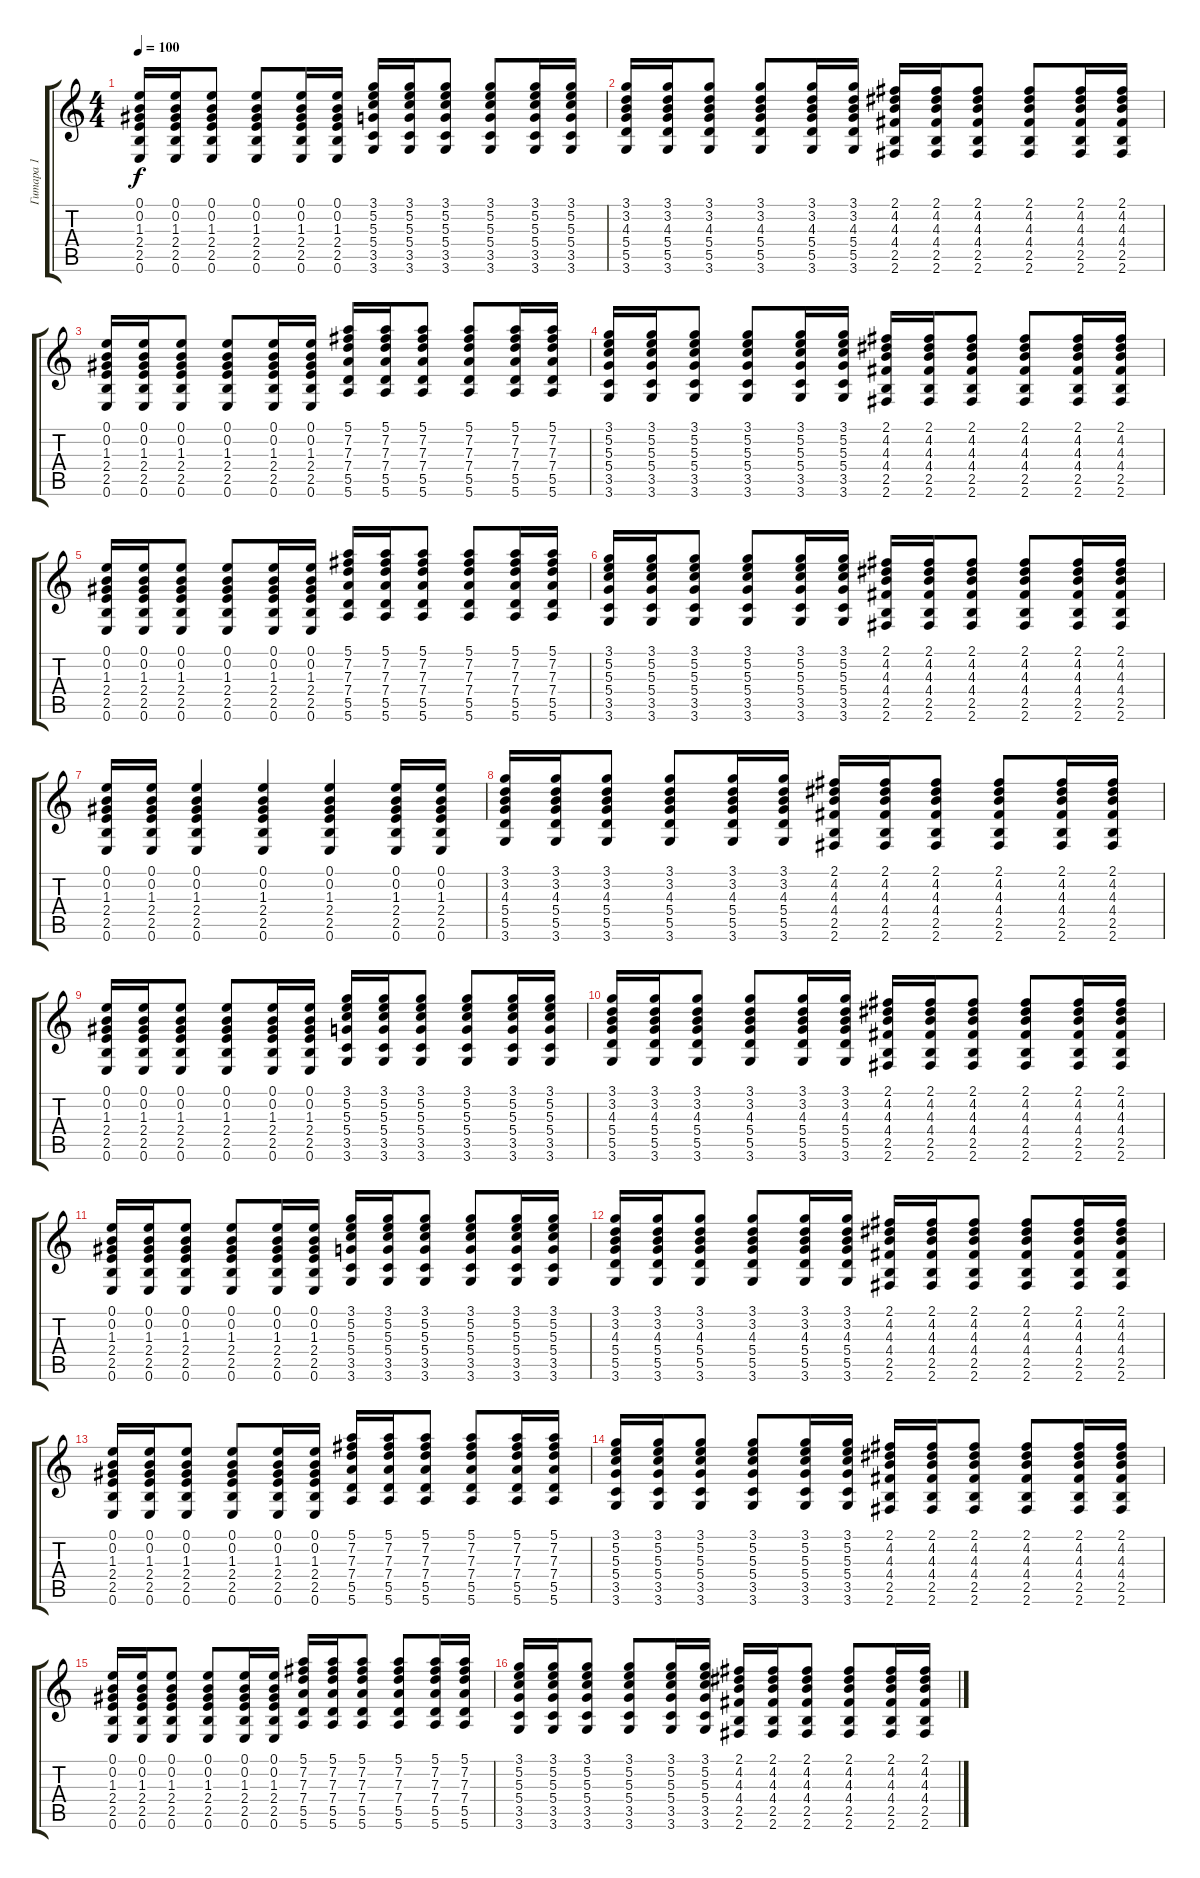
\track ("Гитара 1" "Гитара 1") {instrument electricguitarclean}
\staff {score tabs}
\tuning (E4 B3 G3 D3 A2 E2) {hide}
\ts (4 4)
\tempo 100
\clef g2
\ks c
(0.1 0.2 1.3 2.4 2.5 0.6).16{dy f} (0.1 0.2 1.3 2.4 2.5 0.6).16 (0.1 0.2 1.3 2.4 2.5 0.6).8 (0.1 0.2 1.3 2.4 2.5 0.6).8 (0.1 0.2 1.3 2.4 2.5 0.6).16 (0.1 0.2 1.3 2.4 2.5 0.6).16 (3.1 5.2 5.3 5.4 3.5 3.6).16 (3.1 5.2 5.3 5.4 3.5 3.6).16 (3.1 5.2 5.3 5.4 3.5 3.6).8 (3.1 5.2 5.3 5.4 3.5 3.6).8 (3.1 5.2 5.3 5.4 3.5 3.6).16 (3.1 5.2 5.3 5.4 3.5 3.6).16 |
(3.1 3.2 4.3 5.4 5.5 3.6).16 (3.1 3.2 4.3 5.4 5.5 3.6).16 (3.1 3.2 4.3 5.4 5.5 3.6).8 (3.1 3.2 4.3 5.4 5.5 3.6).8 (3.1 3.2 4.3 5.4 5.5 3.6).16 (3.1 3.2 4.3 5.4 5.5 3.6).16 (2.1 4.2 4.3 4.4 2.5 2.6).16 (2.1 4.2 4.3 4.4 2.5 2.6).16 (2.1 4.2 4.3 4.4 2.5 2.6).8 (2.1 4.2 4.3 4.4 2.5 2.6).8 (2.1 4.2 4.3 4.4 2.5 2.6).16 (2.1 4.2 4.3 4.4 2.5 2.6).16 |
(0.1 0.2 1.3 2.4 2.5 0.6).16 (0.1 0.2 1.3 2.4 2.5 0.6).16 (0.1 0.2 1.3 2.4 2.5 0.6).8 (0.1 0.2 1.3 2.4 2.5 0.6).8 (0.1 0.2 1.3 2.4 2.5 0.6).16 (0.1 0.2 1.3 2.4 2.5 0.6).16 (5.1 7.2 7.3 7.4 5.5 5.6).16 (5.1 7.2 7.3 7.4 5.5 5.6).16 (5.1 7.2 7.3 7.4 5.5 5.6).8 (5.1 7.2 7.3 7.4 5.5 5.6).8 (5.1 7.2 7.3 7.4 5.5 5.6).16 (5.1 7.2 7.3 7.4 5.5 5.6).16 |
(3.1 5.2 5.3 5.4 3.5 3.6).16 (3.1 5.2 5.3 5.4 3.5 3.6).16 (3.1 5.2 5.3 5.4 3.5 3.6).8 (3.1 5.2 5.3 5.4 3.5 3.6).8 (3.1 5.2 5.3 5.4 3.5 3.6).16 (3.1 5.2 5.3 5.4 3.5 3.6).16 (2.1 4.2 4.3 4.4 2.5 2.6).16 (2.1 4.2 4.3 4.4 2.5 2.6).16 (2.1 4.2 4.3 4.4 2.5 2.6).8 (2.1 4.2 4.3 4.4 2.5 2.6).8 (2.1 4.2 4.3 4.4 2.5 2.6).16 (2.1 4.2 4.3 4.4 2.5 2.6).16 |
(0.1 0.2 1.3 2.4 2.5 0.6).16 (0.1 0.2 1.3 2.4 2.5 0.6).16 (0.1 0.2 1.3 2.4 2.5 0.6).8 (0.1 0.2 1.3 2.4 2.5 0.6).8 (0.1 0.2 1.3 2.4 2.5 0.6).16 (0.1 0.2 1.3 2.4 2.5 0.6).16 (5.1 7.2 7.3 7.4 5.5 5.6).16 (5.1 7.2 7.3 7.4 5.5 5.6).16 (5.1 7.2 7.3 7.4 5.5 5.6).8 (5.1 7.2 7.3 7.4 5.5 5.6).8 (5.1 7.2 7.3 7.4 5.5 5.6).16 (5.1 7.2 7.3 7.4 5.5 5.6).16 |
(3.1 5.2 5.3 5.4 3.5 3.6).16 (3.1 5.2 5.3 5.4 3.5 3.6).16 (3.1 5.2 5.3 5.4 3.5 3.6).8 (3.1 5.2 5.3 5.4 3.5 3.6).8 (3.1 5.2 5.3 5.4 3.5 3.6).16 (3.1 5.2 5.3 5.4 3.5 3.6).16 (2.1 4.2 4.3 4.4 2.5 2.6).16 (2.1 4.2 4.3 4.4 2.5 2.6).16 (2.1 4.2 4.3 4.4 2.5 2.6).8 (2.1 4.2 4.3 4.4 2.5 2.6).8 (2.1 4.2 4.3 4.4 2.5 2.6).16 (2.1 4.2 4.3 4.4 2.5 2.6).16 |
(0.1 0.2 1.3 2.4 2.5 0.6).16 (0.1 0.2 1.3 2.4 2.5 0.6).16 (0.1 0.2 1.3 2.4 2.5 0.6).4 (0.1 0.2 1.3 2.4 2.5 0.6).4 (0.1 0.2 1.3 2.4 2.5 0.6).4 (0.1 0.2 1.3 2.4 2.5 0.6).16 (0.1 0.2 1.3 2.4 2.5 0.6).16 |
(3.1 3.2 4.3 5.4 5.5 3.6).16 (3.1 3.2 4.3 5.4 5.5 3.6).16 (3.1 3.2 4.3 5.4 5.5 3.6).8 (3.1 3.2 4.3 5.4 5.5 3.6).8 (3.1 3.2 4.3 5.4 5.5 3.6).16 (3.1 3.2 4.3 5.4 5.5 3.6).16 (2.1 4.2 4.3 4.4 2.5 2.6).16 (2.1 4.2 4.3 4.4 2.5 2.6).16 (2.1 4.2 4.3 4.4 2.5 2.6).8 (2.1 4.2 4.3 4.4 2.5 2.6).8 (2.1 4.2 4.3 4.4 2.5 2.6).16 (2.1 4.2 4.3 4.4 2.5 2.6).16 |
(0.1 0.2 1.3 2.4 2.5 0.6).16 (0.1 0.2 1.3 2.4 2.5 0.6).16 (0.1 0.2 1.3 2.4 2.5 0.6).8 (0.1 0.2 1.3 2.4 2.5 0.6).8 (0.1 0.2 1.3 2.4 2.5 0.6).16 (0.1 0.2 1.3 2.4 2.5 0.6).16 (3.1 5.2 5.3 5.4 3.5 3.6).16 (3.1 5.2 5.3 5.4 3.5 3.6).16 (3.1 5.2 5.3 5.4 3.5 3.6).8 (3.1 5.2 5.3 5.4 3.5 3.6).8 (3.1 5.2 5.3 5.4 3.5 3.6).16 (3.1 5.2 5.3 5.4 3.5 3.6).16 |
(3.1 3.2 4.3 5.4 5.5 3.6).16 (3.1 3.2 4.3 5.4 5.5 3.6).16 (3.1 3.2 4.3 5.4 5.5 3.6).8 (3.1 3.2 4.3 5.4 5.5 3.6).8 (3.1 3.2 4.3 5.4 5.5 3.6).16 (3.1 3.2 4.3 5.4 5.5 3.6).16 (2.1 4.2 4.3 4.4 2.5 2.6).16 (2.1 4.2 4.3 4.4 2.5 2.6).16 (2.1 4.2 4.3 4.4 2.5 2.6).8 (2.1 4.2 4.3 4.4 2.5 2.6).8 (2.1 4.2 4.3 4.4 2.5 2.6).16 (2.1 4.2 4.3 4.4 2.5 2.6).16 |
(0.1 0.2 1.3 2.4 2.5 0.6).16 (0.1 0.2 1.3 2.4 2.5 0.6).16 (0.1 0.2 1.3 2.4 2.5 0.6).8 (0.1 0.2 1.3 2.4 2.5 0.6).8 (0.1 0.2 1.3 2.4 2.5 0.6).16 (0.1 0.2 1.3 2.4 2.5 0.6).16 (3.1 5.2 5.3 5.4 3.5 3.6).16 (3.1 5.2 5.3 5.4 3.5 3.6).16 (3.1 5.2 5.3 5.4 3.5 3.6).8 (3.1 5.2 5.3 5.4 3.5 3.6).8 (3.1 5.2 5.3 5.4 3.5 3.6).16 (3.1 5.2 5.3 5.4 3.5 3.6).16 |
(3.1 3.2 4.3 5.4 5.5 3.6).16 (3.1 3.2 4.3 5.4 5.5 3.6).16 (3.1 3.2 4.3 5.4 5.5 3.6).8 (3.1 3.2 4.3 5.4 5.5 3.6).8 (3.1 3.2 4.3 5.4 5.5 3.6).16 (3.1 3.2 4.3 5.4 5.5 3.6).16 (2.1 4.2 4.3 4.4 2.5 2.6).16 (2.1 4.2 4.3 4.4 2.5 2.6).16 (2.1 4.2 4.3 4.4 2.5 2.6).8 (2.1 4.2 4.3 4.4 2.5 2.6).8 (2.1 4.2 4.3 4.4 2.5 2.6).16 (2.1 4.2 4.3 4.4 2.5 2.6).16 |
(0.1 0.2 1.3 2.4 2.5 0.6).16 (0.1 0.2 1.3 2.4 2.5 0.6).16 (0.1 0.2 1.3 2.4 2.5 0.6).8 (0.1 0.2 1.3 2.4 2.5 0.6).8 (0.1 0.2 1.3 2.4 2.5 0.6).16 (0.1 0.2 1.3 2.4 2.5 0.6).16 (5.1 7.2 7.3 7.4 5.5 5.6).16 (5.1 7.2 7.3 7.4 5.5 5.6).16 (5.1 7.2 7.3 7.4 5.5 5.6).8 (5.1 7.2 7.3 7.4 5.5 5.6).8 (5.1 7.2 7.3 7.4 5.5 5.6).16 (5.1 7.2 7.3 7.4 5.5 5.6).16 |
(3.1 5.2 5.3 5.4 3.5 3.6).16 (3.1 5.2 5.3 5.4 3.5 3.6).16 (3.1 5.2 5.3 5.4 3.5 3.6).8 (3.1 5.2 5.3 5.4 3.5 3.6).8 (3.1 5.2 5.3 5.4 3.5 3.6).16 (3.1 5.2 5.3 5.4 3.5 3.6).16 (2.1 4.2 4.3 4.4 2.5 2.6).16 (2.1 4.2 4.3 4.4 2.5 2.6).16 (2.1 4.2 4.3 4.4 2.5 2.6).8 (2.1 4.2 4.3 4.4 2.5 2.6).8 (2.1 4.2 4.3 4.4 2.5 2.6).16 (2.1 4.2 4.3 4.4 2.5 2.6).16 |
(0.1 0.2 1.3 2.4 2.5 0.6).16 (0.1 0.2 1.3 2.4 2.5 0.6).16 (0.1 0.2 1.3 2.4 2.5 0.6).8 (0.1 0.2 1.3 2.4 2.5 0.6).8 (0.1 0.2 1.3 2.4 2.5 0.6).16 (0.1 0.2 1.3 2.4 2.5 0.6).16 (5.1 7.2 7.3 7.4 5.5 5.6).16 (5.1 7.2 7.3 7.4 5.5 5.6).16 (5.1 7.2 7.3 7.4 5.5 5.6).8 (5.1 7.2 7.3 7.4 5.5 5.6).8 (5.1 7.2 7.3 7.4 5.5 5.6).16 (5.1 7.2 7.3 7.4 5.5 5.6).16 |
(3.1 5.2 5.3 5.4 3.5 3.6).16 (3.1 5.2 5.3 5.4 3.5 3.6).16 (3.1 5.2 5.3 5.4 3.5 3.6).8 (3.1 5.2 5.3 5.4 3.5 3.6).8 (3.1 5.2 5.3 5.4 3.5 3.6).16 (3.1 5.2 5.3 5.4 3.5 3.6).16 (2.1 4.2 4.3 4.4 2.5 2.6).16 (2.1 4.2 4.3 4.4 2.5 2.6).16 (2.1 4.2 4.3 4.4 2.5 2.6).8 (2.1 4.2 4.3 4.4 2.5 2.6).8 (2.1 4.2 4.3 4.4 2.5 2.6).16 (2.1 4.2 4.3 4.4 2.5 2.6).16
